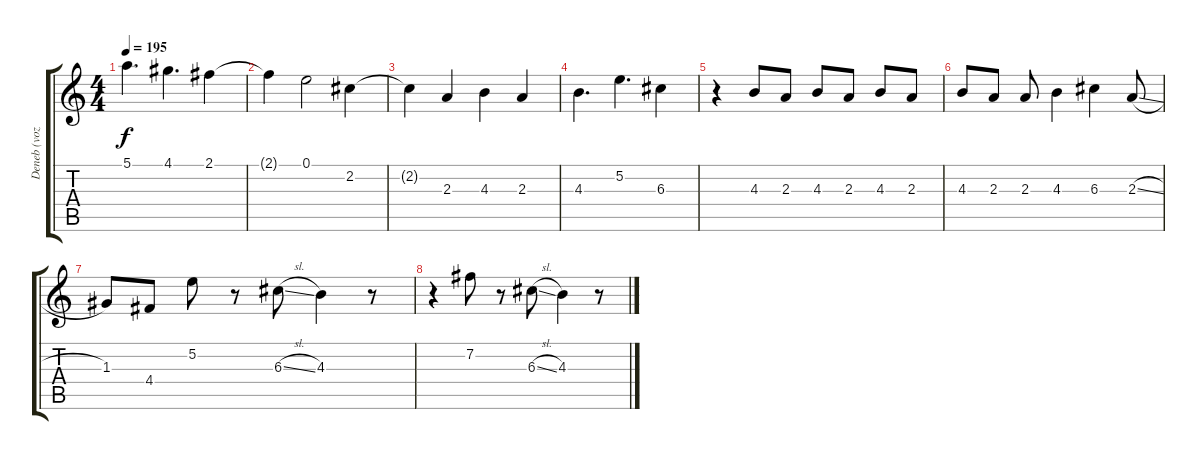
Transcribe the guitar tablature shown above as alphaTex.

\track ("Deneb (voz)" "Deneb (voz") {instrument distortionguitar}
\staff {score tabs}
\tuning (E4 B3 G3 D3 A2 E2) {hide}
\ts (4 4)
\tempo 195
\clef g2
\ks c
5.1.4{d dy f} 4.1.4{d} 2.1.4 |
2.1{t}.4 0.1.2 2.2.4 |
2.2{t}.4 2.3.4 4.3.4 2.3.4 |
4.3.4{d} 5.2.4{d} 6.3.4 |
r.4 4.3.8 2.3.8 4.3.8 2.3.8 4.3.8 2.3.8 |
4.3.8 2.3.8 2.3.8 4.3.4 6.3.4 2.3{sl}.8 |
1.3.8 4.4.8 5.2.8 r.8 6.3{sl}.8 4.3.4 r.8 |
r.4 7.2.8 r.8 6.3{sl}.8 4.3.4 r.8
